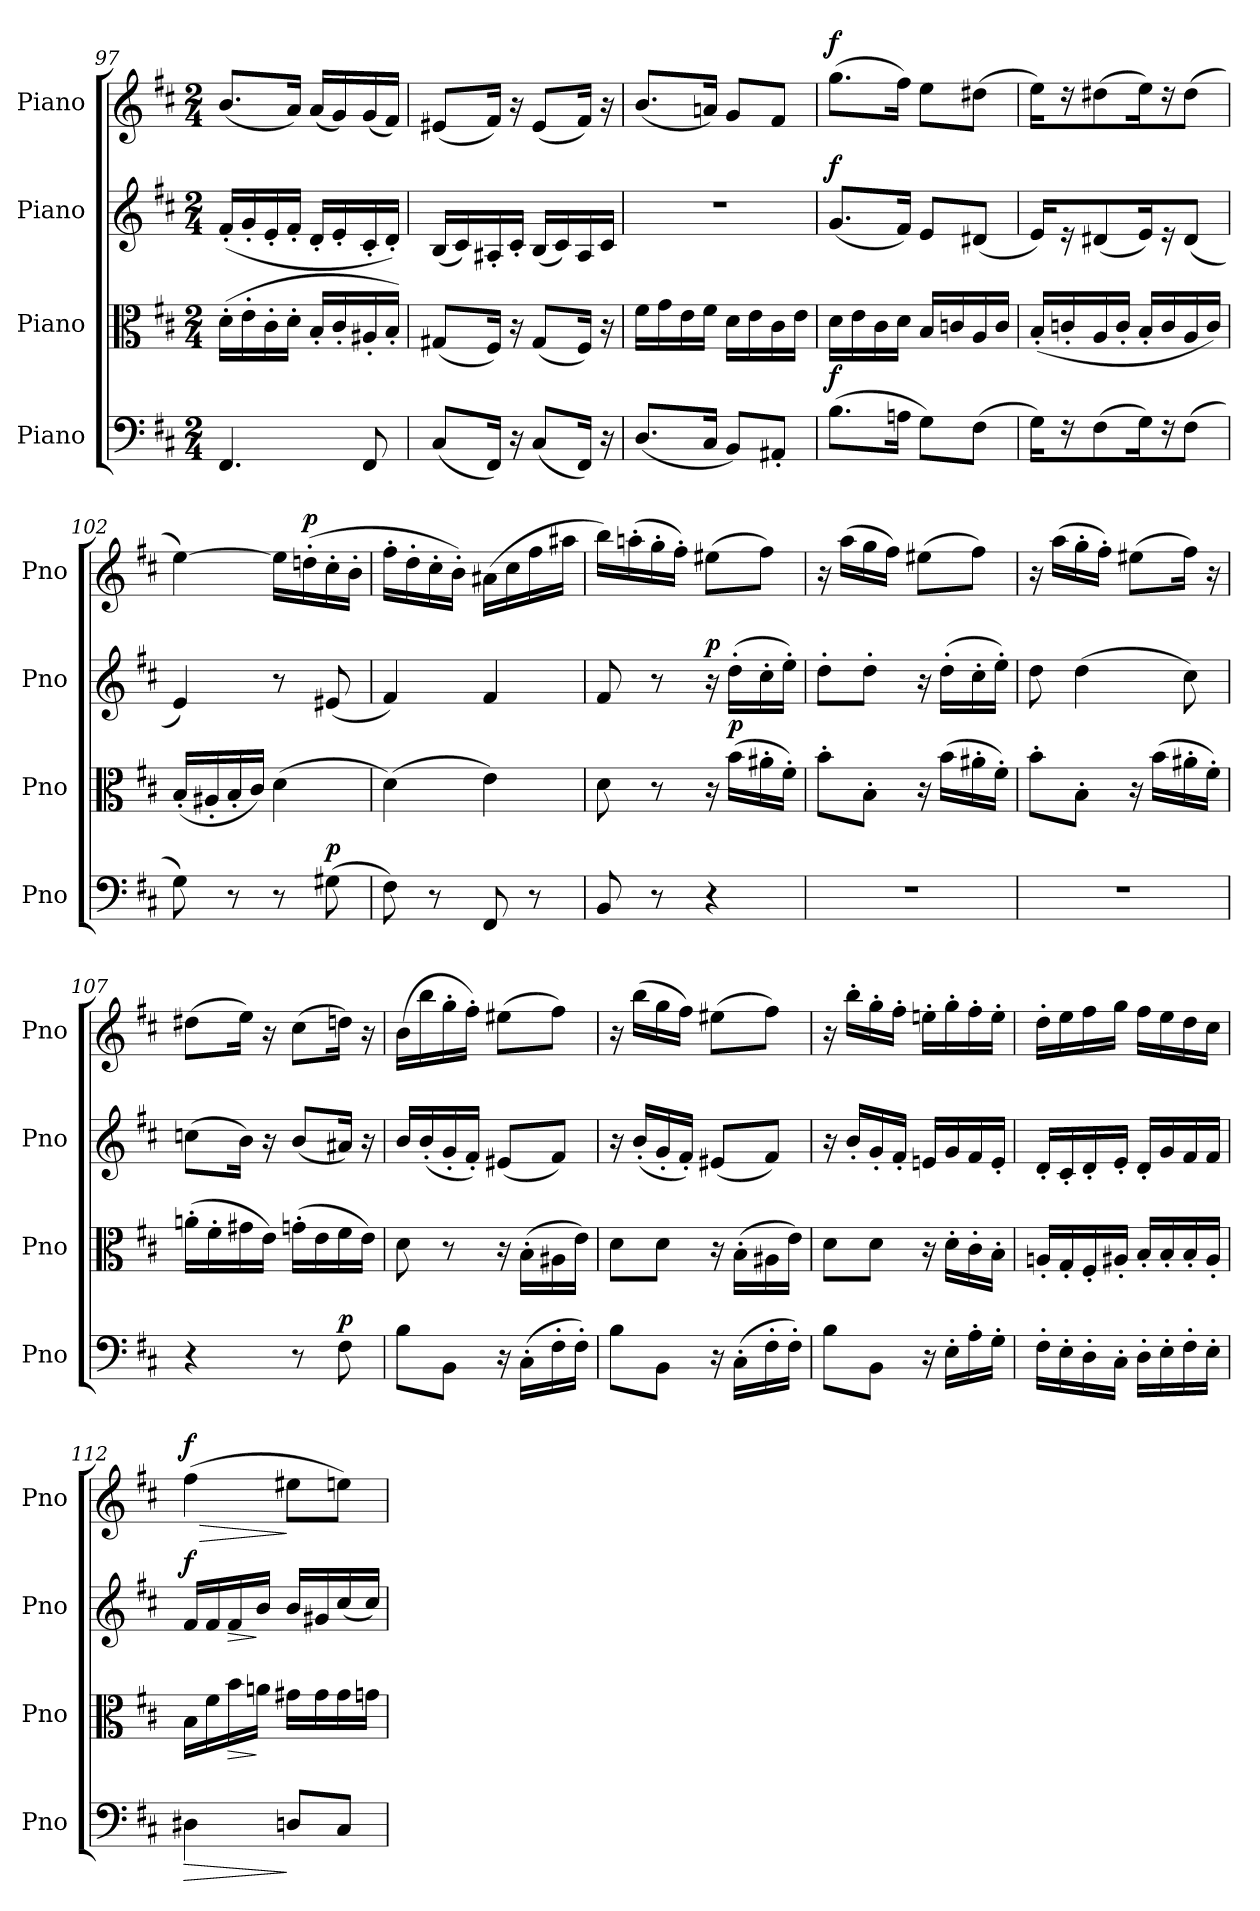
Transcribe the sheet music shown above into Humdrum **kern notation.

**kern	**dynam	**kern	**dynam	**kern	**dynam	**kern	**dynam
*part4	*part4	*part3	*part3	*part2	*part2	*part1	*part1
*staff4	*staff4	*staff3	*staff3	*staff2	*staff2	*staff1	*staff1
*I"Piano	*	*I"Piano	*	*I"Piano	*	*I"Piano	*
*I'Pno	*	*I'Pno	*	*I'Pno	*	*I'Pno	*
!!LO:LB:g=z
*clefF4	*	*clefC3	*	*clefG2	*	*clefG2	*
*k[f#c#]	*	*k[f#c#]	*	*k[f#c#]	*	*k[f#c#]	*
*M2/4	*	*M2/4	*	*M2/4	*	*M2/4	*
=97	=97	=97	=97	=97	=97	=97	=97
4.FF#/	.	(16d'\LL	.	(16f#'/LL	.	(8.b/L	.
.	.	16e'\	.	16g'/	.	.	.
.	.	16c#'\	.	16e'/	.	.	.
.	.	16d'\JJ	.	16f#'/JJ	.	16a/Jk)	.
.	.	16B'/LL	.	16d'/LL	.	(16a/LL	.
.	.	16c#'/	.	16e'/	.	16g/)	.
8FF#/	.	16A#X'/	.	16c#'/	.	(16g/	.
.	.	16B'/JJ)	.	16d'/JJ)	.	16f#/JJ)	.
=98	=98	=98	=98	=98	=98	=98	=98
(8C#/L	.	(8G#X/L	.	(16B/LL	.	(8e#X/L	.
.	.	.	.	16c#/)	.	.	.
16FF#/Jk)	.	16F#/Jk)	.	16A#X'/	.	16f#/Jk)	.
16r	.	16r	.	16c#'/JJ	.	16r	.
(8C#/L	.	(8G#/L	.	(16B/LL	.	(8e#/L	.
.	.	.	.	16c#/)	.	.	.
16FF#/Jk)	.	16F#/Jk)	.	16A#/	.	16f#/Jk)	.
16r	.	16r	.	16c#/JJ	.	16r	.
=99	=99	=99	=99	=99	=99	=99	=99
(8.D/L	.	16f#\LL	.	2r	.	(8.b/L	.
.	.	16g\	.	.	.	.	.
.	.	16e\	.	.	.	.	.
16C#/Jk	.	16f#\JJ	.	.	.	16an/Jk)	.
8BB/L)	.	16d\LL	.	.	.	8g/L	.
.	.	16e\	.	.	.	.	.
8AA#X'/J	.	16c#\	.	.	.	8f#/J	.
.	.	16e\JJ	.	.	.	.	.
=100	=100	=100	=100	=100	=100	=100	=100
!	!LO:DY:a	!	!	!	!LO:DY:a	!	!LO:DY:a
(8.B\L	f	16d\LL	.	(8.g/L	f	(8.gg\L	f
.	.	16e\	.	.	.	.	.
.	.	16c#\	.	.	.	.	.
16An\Jk	.	16d\JJ	.	16f#/Jk)	.	16ff#\Jk)	.
8G\L)	.	16B/LL	.	8e/L	.	8ee\L	.
.	.	16cn/	.	.	.	.	.
(8F#\J	.	16A/	.	(8d#X/J	.	(8dd#X\J	.
.	.	16c/JJ	.	.	.	.	.
=101	=101	=101	=101	=101	=101	=101	=101
16G\KL)	.	(16B'/LL	.	16e/KL)	.	16ee\KL)	.
16r	.	16cn'/	.	16r	.	16r	.
(8F#\	.	16A/	.	(8d#X/	.	(8dd#X\	.
.	.	16c'/JJ	.	.	.	.	.
16G\K)	.	16B'/LL	.	16e/K)	.	16ee\K)	.
16r	.	16c/	.	16r	.	16r	.
(8F#\J	.	16A/	.	(8d#/J	.	(8dd#\J	.
.	.	16c/JJ)	.	.	.	.	.
=102	=102	=102	=102	=102	=102	=102	=102
8G\)	.	(16B'/LL	.	4e/)	.	[4ee\)	.
.	.	16A#X'/	.	.	.	.	.
8r	.	16B'/	.	.	.	.	.
.	.	16c#/JJ)	.	.	.	.	.
8r	.	(4d\	.	8r	.	16ee\LL]	.
!	!	!	!	!	!	!	!LO:DY:a
.	.	.	.	.	.	(16ddn'\	p
!	!LO:DY:a	!	!	!	!	!	!
(8G#X\	p	.	.	(8e#X/	.	16cc#'\	.
.	.	.	.	.	.	16b'\JJ	.
=103	=103	=103	=103	=103	=103	=103	=103
8F#\)	.	(4d\)	.	4f#/)	.	16ff#'\LL	.
.	.	.	.	.	.	16dd'\	.
8r	.	.	.	.	.	16cc#'\	.
.	.	.	.	.	.	16b'\JJ)	.
8FF#/	.	4e\)	.	4f#/	.	(16a#X\LL	.
.	.	.	.	.	.	16cc#\	.
8r	.	.	.	.	.	16ff#\	.
.	.	.	.	.	.	16aa#X\JJ	.
!!LO:PB:g=z
=104	=104	=104	=104	=104	=104	=104	=104
8BB/	.	8d\	.	8f#/	.	16bb\LL)	.
.	.	.	.	.	.	(16aan'\	.
8r	.	8r	.	8r	.	16gg'\	.
.	.	.	.	.	.	16ff#'\JJ)	.
!	!	!	!	!	!LO:DY:a	!	!
4r	.	16r	.	16r	p	(8ee#X\L	.
!	!	!	!LO:DY:a	!	!	!	!
.	.	(16b\LL	p	(16dd'\LL	.	.	.
.	.	16a#X'\	.	16cc#'\	.	8ff#\J)	.
.	.	16f#'\JJ)	.	16ee'\JJ)	.	.	.
!!LO:LB:g=z
=105	=105	=105	=105	=105	=105	=105	=105
2r	.	8b'\L	.	8dd'\L	.	16r	.
.	.	.	.	.	.	(16aa\LL	.
.	.	8B'\J	.	8dd'\J	.	16gg\	.
.	.	.	.	.	.	16ff#\JJ)	.
.	.	16r	.	16r	.	(8ee#X\L	.
.	.	(16b\LL	.	(16dd'\LL	.	.	.
.	.	16a#X'\	.	16cc#'\	.	8ff#\J)	.
.	.	16f#'\JJ)	.	16ee'\JJ)	.	.	.
=106	=106	=106	=106	=106	=106	=106	=106
2r	.	8b'\L	.	8dd\	.	16r	.
.	.	.	.	.	.	(16aa\LL	.
.	.	8B'\J	.	(4dd\	.	16gg'\	.
.	.	.	.	.	.	16ff#'\JJ)	.
.	.	16r	.	.	.	(8ee#X\L	.
.	.	(16b\LL	.	.	.	.	.
.	.	16a#X'\	.	8cc#\)	.	16ff#\Jk)	.
.	.	16f#'\JJ)	.	.	.	16r	.
=107	=107	=107	=107	=107	=107	=107	=107
4r	.	(16an'\LL	.	(8ccn\L	.	(8dd#X\L	.
.	.	16f#'\	.	.	.	.	.
.	.	16g#X\	.	16b\Jk)	.	16ee\Jk)	.
.	.	16e\JJ)	.	16r	.	16r	.
8r	.	(16gn'\LL	.	(8b/L	.	(8cc#\L	.
.	.	16e\	.	.	.	.	.
!	!LO:DY:a	!	!	!	!	!	!
8F#\	p	16f#\	.	16a#X/Jk)	.	16ddn\Jk)	.
.	.	16e\JJ)	.	16r	.	16r	.
=108	=108	=108	=108	=108	=108	=108	=108
8B\L	.	8d\	.	16b/LL	.	(16b\LL	.
.	.	.	.	(16b'/	.	16bb\	.
8BB\J	.	8r	.	16g'/	.	16gg'\	.
.	.	.	.	16f#'/JJ)	.	16ff#'\JJ)	.
16r	.	16r	.	(8e#X/L	.	(8ee#X\L	.
(16C#'\LL	.	(16B'\LL	.	.	.	.	.
16F#'\	.	16A#X\	.	8f#/J)	.	8ff#\J)	.
16F#'\JJ)	.	16e\JJ)	.	.	.	.	.
=109	=109	=109	=109	=109	=109	=109	=109
8B\L	.	8d\L	.	16r	.	16r	.
.	.	.	.	(16b'/LL	.	(16bb\LL	.
8BB\J	.	8d\J	.	16g'/	.	16gg\	.
.	.	.	.	16f#'/JJ)	.	16ff#\JJ)	.
16r	.	16r	.	(8e#X/L	.	(8ee#X\L	.
(16C#'\LL	.	(16B'\LL	.	.	.	.	.
16F#'\	.	16A#X\	.	8f#/J)	.	8ff#\J)	.
16F#'\JJ)	.	16e\JJ)	.	.	.	.	.
=110	=110	=110	=110	=110	=110	=110	=110
8B\L	.	8d\L	.	16r	.	16r	.
.	.	.	.	16b'/LL	.	16bb'\LL	.
8BB\J	.	8d\J	.	16g'/	.	16gg'\	.
.	.	.	.	16f#'/JJ	.	16ff#'\JJ	.
16r	.	16r	.	16en/LL	.	16een'\LL	.
16E'\LL	.	16d'\LL	.	16g/	.	16gg'\	.
16A'\	.	16c#'\	.	16f#/	.	16ff#'\	.
16G'\JJ	.	16B'\JJ	.	16e'/JJ	.	16ee'\JJ	.
=111	=111	=111	=111	=111	=111	=111	=111
16F#'\LL	.	16An'/LL	.	16d'/LL	.	16dd'\LL	.
16E'\	.	16G'/	.	16c#'/	.	16ee\	.
16D'\	.	16F#'/	.	16d'/	.	16ff#\	.
16C#'\JJ	.	16A#X'/JJ	.	16e'/JJ	.	16gg\JJ	.
16D'\LL	.	16B'/LL	.	16d'/LL	.	16ff#\LL	.
16E'\	.	16B'/	.	16g/	.	16ee\	.
16F#'\	.	16B'/	.	16f#/	.	16dd\	.
16E'\JJ	.	16A#'/JJ	.	16f#/JJ	.	16cc#\JJ	.
!!LO:PB:g=z
=112	=112	=112	=112	=112	=112	=112	=112
!	!LO:HP:b	!	!	!	!LO:DY:a	!	!LO:HP:b
!	!	!	!	!	!	!	!LO:DY:n=1:a
4D#X\	>	16B\LL	.	16f#/LL	f	(4ff#\	> f
.	.	16f#\	.	16f#/	.	.	.
!	!	!	!LO:HP:b	!	!LO:HP:b	!	!
.	.	16b\	>	16f#/	>	.	.
.	.	16an\JJ	]	16b/JJ	]	.	.
8Dn/L	]	16g#X\LL	.	16b/LL	.	8ee#X\L	]
.	.	16g#\	.	16g#X/	.	.	.
8C#/J	.	16g#\	.	(16cc#/	.	8een\J)	.
.	.	16gn\JJ	.	16cc#/JJ)	.	.	.
=	=	=	=	=	=	=	=
*-	*-	*-	*-	*-	*-	*-	*-
